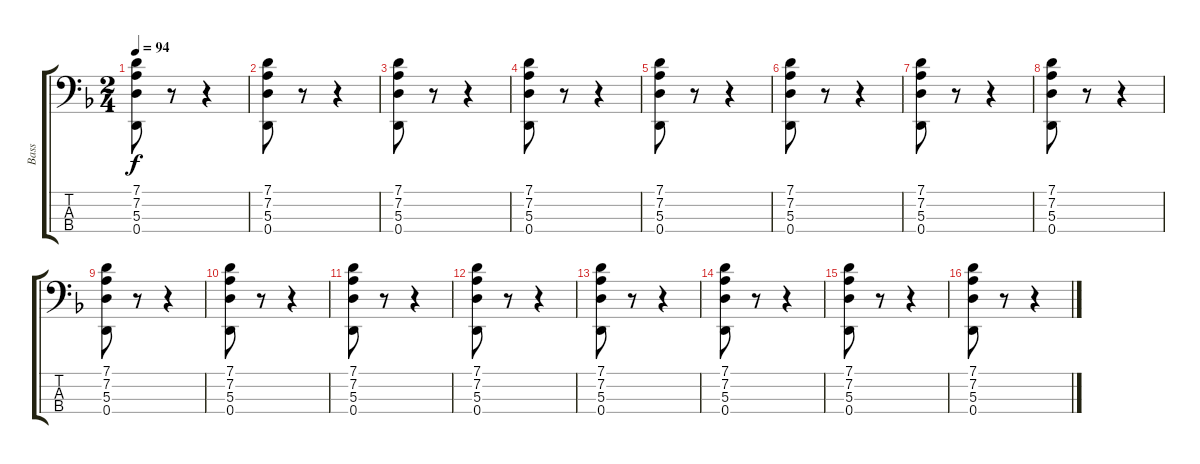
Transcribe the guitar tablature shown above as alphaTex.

\track ("Bass" "Bass") {instrument slapbass2}
\staff {score tabs}
\tuning (G2 D2 A1 D1) {hide}
\ts (2 4)
\tempo 94
\clef f4
\ks dminor
(7.1 7.2 5.3 0.4).8{dy f} r.8 r.4 |
(7.1 7.2 5.3 0.4).8 r.8 r.4 |
(7.1 7.2 5.3 0.4).8 r.8 r.4 |
(7.1 7.2 5.3 0.4).8 r.8 r.4 |
(7.1 7.2 5.3 0.4).8 r.8 r.4 |
(7.1 7.2 5.3 0.4).8 r.8 r.4 |
(7.1 7.2 5.3 0.4).8 r.8 r.4 |
(7.1 7.2 5.3 0.4).8 r.8 r.4 |
(7.1 7.2 5.3 0.4).8 r.8 r.4 |
(7.1 7.2 5.3 0.4).8 r.8 r.4 |
(7.1 7.2 5.3 0.4).8 r.8 r.4 |
(7.1 7.2 5.3 0.4).8 r.8 r.4 |
(7.1 7.2 5.3 0.4).8 r.8 r.4 |
(7.1 7.2 5.3 0.4).8 r.8 r.4 |
(7.1 7.2 5.3 0.4).8 r.8 r.4 |
(7.1 7.2 5.3 0.4).8 r.8 r.4
